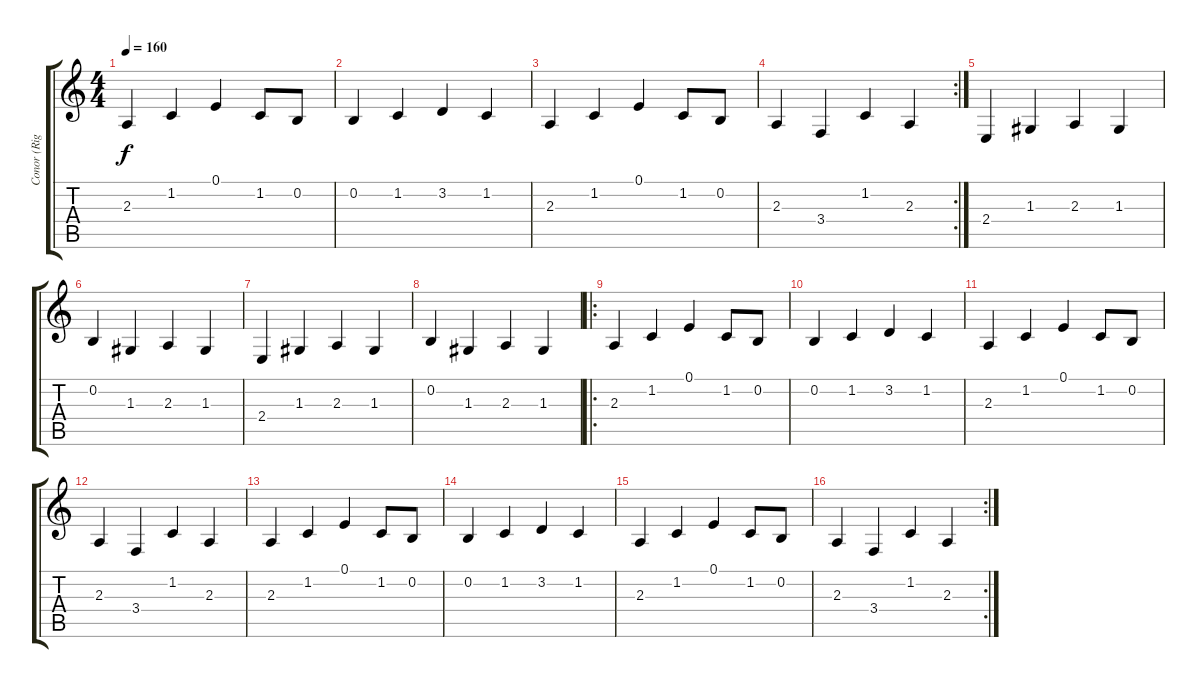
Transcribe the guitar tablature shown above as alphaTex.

\track ("Conor (Right Hand)" "Conor (Rig") {instrument electricpiano1}
\staff {score tabs}
\tuning (E4 B3 G3 D3 A2 E2) {hide}
\ts (4 4)
\tempo 160
\clef g2
\ks c
2.3.4{dy f} 1.2.4 0.1.4 1.2.8 0.2.8 |
0.2.4 1.2.4 3.2.4 1.2.4 |
2.3.4 1.2.4 0.1.4 1.2.8 0.2.8 |
\rc 2
2.3.4 3.4.4 1.2.4 2.3.4 |
2.4.4 1.3.4 2.3.4 1.3.4 |
0.2.4 1.3.4 2.3.4 1.3.4 |
2.4.4 1.3.4 2.3.4 1.3.4 |
0.2.4 1.3.4 2.3.4 1.3.4 |
\ro
2.3.4 1.2.4 0.1.4 1.2.8 0.2.8 |
0.2.4 1.2.4 3.2.4 1.2.4 |
2.3.4 1.2.4 0.1.4 1.2.8 0.2.8 |
2.3.4 3.4.4 1.2.4 2.3.4 |
2.3.4 1.2.4 0.1.4 1.2.8 0.2.8 |
0.2.4 1.2.4 3.2.4 1.2.4 |
2.3.4 1.2.4 0.1.4 1.2.8 0.2.8 |
\rc 2
2.3.4 3.4.4 1.2.4 2.3.4
